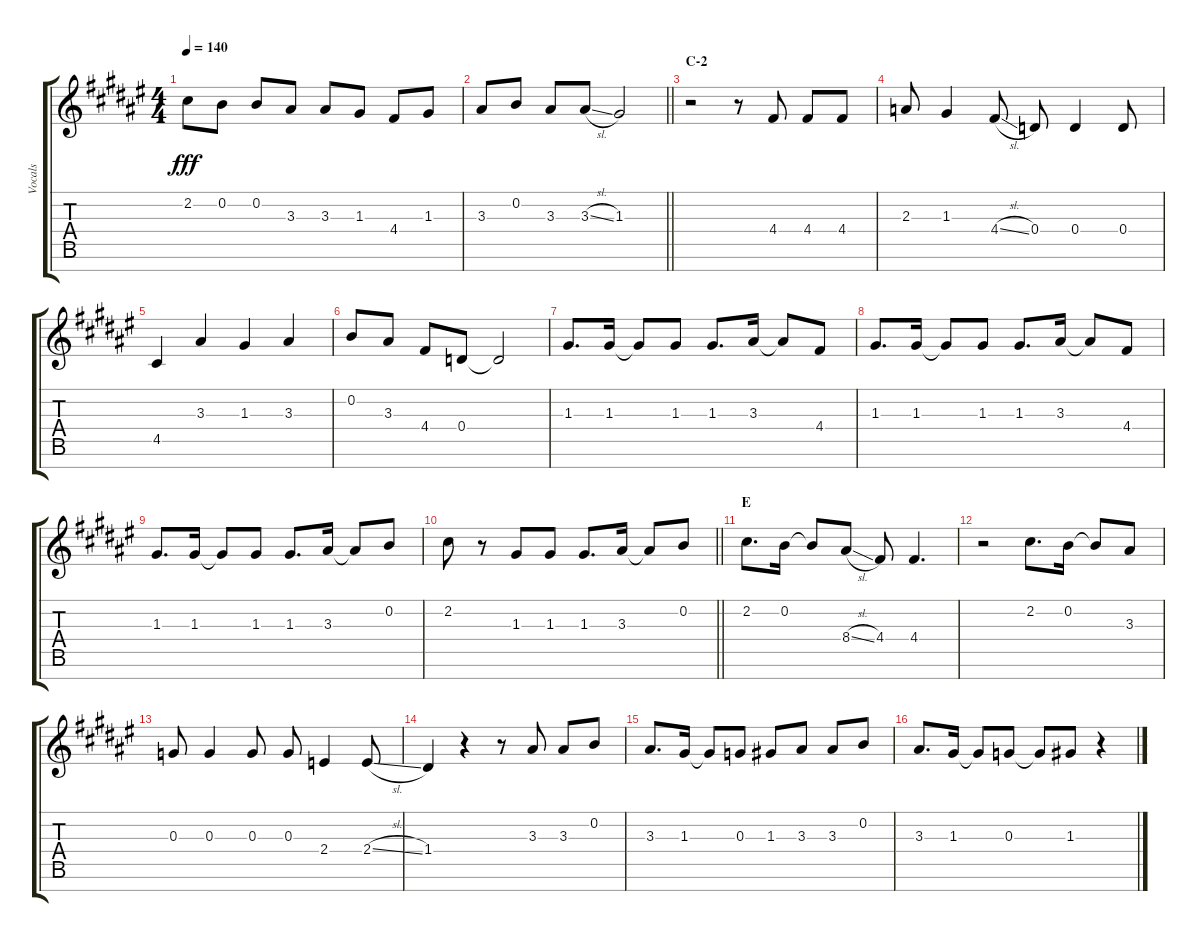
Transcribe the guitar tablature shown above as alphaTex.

\track ("Vocals" "Vocals") {instrument voiceoohs}
\staff {score tabs}
\tuning (E5 B4 G4 D4 A3 E3 B2) {hide}
\ts (4 4)
\tempo 140
\clef g2
\ks f#
2.2.8{dy fff} 0.2.8 0.2.8 3.3.8 3.3.8 1.3.8 4.4.8 1.3.8 |
\barLineRight lightlight
3.3.8 0.2.8 3.3.8 3.3{sl}.8 1.3.2 |
\section ("" "C-2")
r.2 r.8 4.4.8 4.4.8 4.4.8 |
2.3.8 1.3.4 4.4{sl}.8 0.4.8 0.4.4 0.4.8 |
4.5.4 3.3.4 1.3.4 3.3.4 |
0.2.8 3.3.8 4.4.8 0.4.8 0.4{t}.2 |
1.3.8{d} 1.3.16 1.3{t}.8 1.3.8 1.3.8{d} 3.3.16 3.3{t}.8 4.4.8 |
1.3.8{d} 1.3.16 1.3{t}.8 1.3.8 1.3.8{d} 3.3.16 3.3{t}.8 4.4.8 |
1.3.8{d} 1.3.16 1.3{t}.8 1.3.8 1.3.8{d} 3.3.16 3.3{t}.8 0.2.8 |
\barLineRight lightlight
2.2.8 r.8 1.3.8 1.3.8 1.3.8{d} 3.3.16 3.3{t}.8 0.2.8 |
\section ("" "E")
2.2.8{d} 0.2.16 0.2{t}.8 8.4{sl}.8 4.4.8 4.4.4{d} |
r.2 2.2.8{d} 0.2.16 0.2{t}.8 3.3.8 |
0.3.8 0.3.4 0.3.8 0.3.8 2.4.4 2.4{sl}.8 |
1.4.4 r.4 r.8 3.3.8 3.3.8 0.2.8 |
3.3.8{d} 1.3.16 1.3{t}.8 0.3.8 1.3.8 3.3.8 3.3.8 0.2.8 |
3.3.8{d} 1.3.16 1.3{t}.8 0.3.8 0.3{t}.8 1.3.8 r.4
